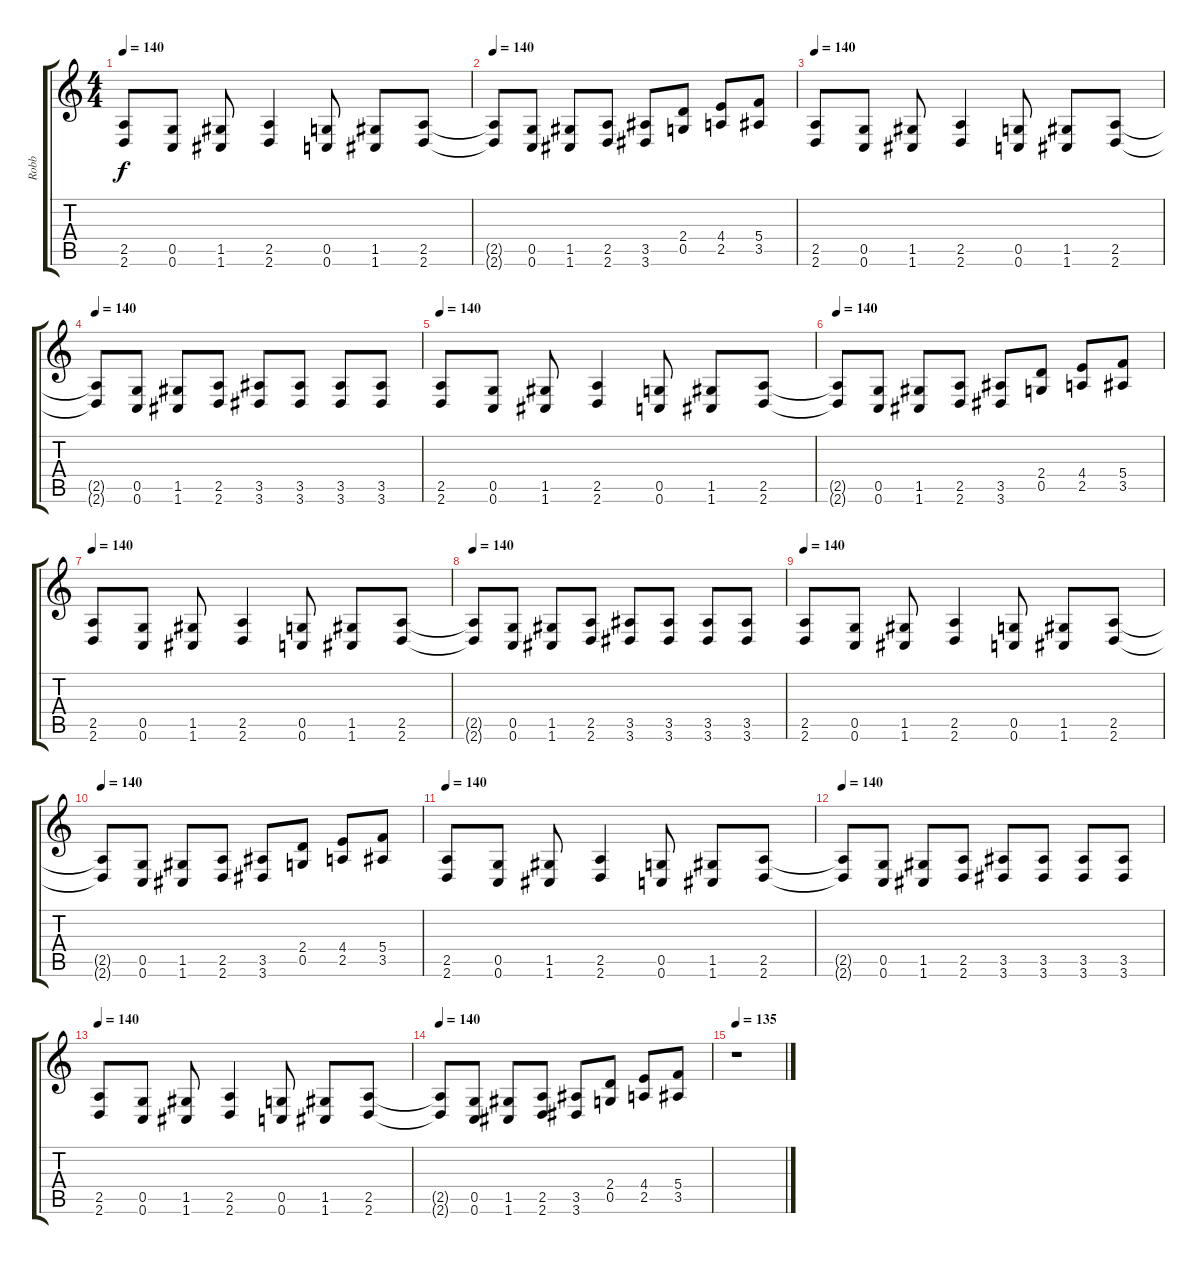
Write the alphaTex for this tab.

\track ("Robb" "Robb") {instrument distortionguitar}
\staff {score tabs}
\tuning (D4 A3 F3 C3 G2 C2) {hide}
\ts (4 4)
\tempo 140
\clef g2
\ks c
(2.5 2.6).8{dy f} (0.5 0.6).8 (1.5 1.6).8 (2.5 2.6).4 (0.5 0.6).8 (1.5 1.6).8 (2.5 2.6).8 |
\tempo 140
(2.5{t} 2.6{t}).8 (0.5 0.6).8 (1.5 1.6).8 (2.5 2.6).8 (3.5 3.6).8 (2.4 0.5).8 (4.4 2.5).8 (5.4 3.5).8 |
\tempo 140
(2.5 2.6).8 (0.5 0.6).8 (1.5 1.6).8 (2.5 2.6).4 (0.5 0.6).8 (1.5 1.6).8 (2.5 2.6).8 |
\tempo 140
(2.5{t} 2.6{t}).8 (0.5 0.6).8 (1.5 1.6).8 (2.5 2.6).8 (3.5 3.6).8 (3.5 3.6).8 (3.5 3.6).8 (3.5 3.6).8 |
\tempo 140
(2.5 2.6).8 (0.5 0.6).8 (1.5 1.6).8 (2.5 2.6).4 (0.5 0.6).8 (1.5 1.6).8 (2.5 2.6).8 |
\tempo 140
(2.5{t} 2.6{t}).8 (0.5 0.6).8 (1.5 1.6).8 (2.5 2.6).8 (3.5 3.6).8 (2.4 0.5).8 (4.4 2.5).8 (5.4 3.5).8 |
\tempo 140
(2.5 2.6).8 (0.5 0.6).8 (1.5 1.6).8 (2.5 2.6).4 (0.5 0.6).8 (1.5 1.6).8 (2.5 2.6).8 |
\tempo 140
(2.5{t} 2.6{t}).8 (0.5 0.6).8 (1.5 1.6).8 (2.5 2.6).8 (3.5 3.6).8 (3.5 3.6).8 (3.5 3.6).8 (3.5 3.6).8 |
\tempo 140
(2.5 2.6).8 (0.5 0.6).8 (1.5 1.6).8 (2.5 2.6).4 (0.5 0.6).8 (1.5 1.6).8 (2.5 2.6).8 |
\tempo 140
(2.5{t} 2.6{t}).8 (0.5 0.6).8 (1.5 1.6).8 (2.5 2.6).8 (3.5 3.6).8 (2.4 0.5).8 (4.4 2.5).8 (5.4 3.5).8 |
\tempo 140
(2.5 2.6).8 (0.5 0.6).8 (1.5 1.6).8 (2.5 2.6).4 (0.5 0.6).8 (1.5 1.6).8 (2.5 2.6).8 |
\tempo 140
(2.5{t} 2.6{t}).8 (0.5 0.6).8 (1.5 1.6).8 (2.5 2.6).8 (3.5 3.6).8 (3.5 3.6).8 (3.5 3.6).8 (3.5 3.6).8 |
\tempo 140
(2.5 2.6).8 (0.5 0.6).8 (1.5 1.6).8 (2.5 2.6).4 (0.5 0.6).8 (1.5 1.6).8 (2.5 2.6).8 |
\tempo 140
(2.5{t} 2.6{t}).8 (0.5 0.6).8 (1.5 1.6).8 (2.5 2.6).8 (3.5 3.6).8 (2.4 0.5).8 (4.4 2.5).8 (5.4 3.5).8 |
\tempo 135
r.1
